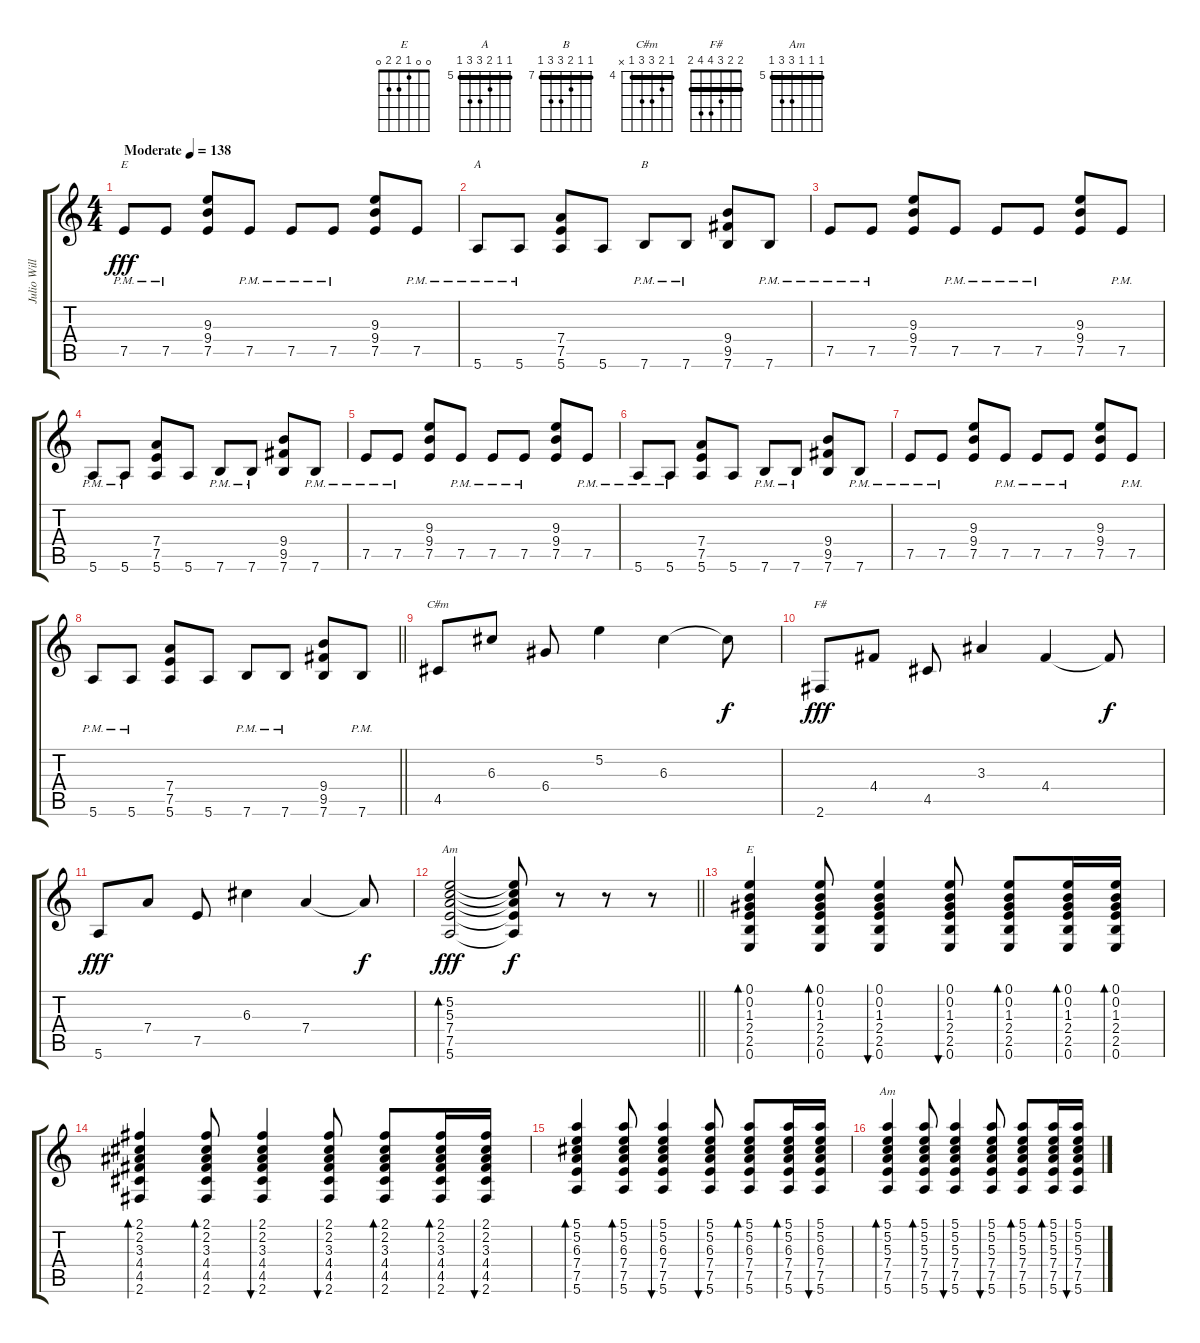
\track ("" "Julio Will") {instrument acousticguitarnylon}
\staff {score tabs}
\tuning (E4 B3 G3 D3 A2 E2) {hide}
\chord ("E" 7 9 9 9 7 0) {firstfret 7 barre 7}
\chord ("A" 5 5 6 7 7 5) {firstfret 5 barre 5}
\chord ("B" 7 7 8 9 9 7) {firstfret 7 barre 7}
\chord ("C#m" 4 5 6 6 4 x) {firstfret 4 barre 4}
\chord ("F#" 2 2 3 4 4 2) {barre 2}
\chord ("Am" x 5 5 7 7 5) {firstfret 5 barre 5}
\chord ("E" 0 0 1 2 2 0)
\chord ("Am" 5 5 5 7 7 5) {firstfret 5 barre 5}
\ts (4 4)
\tempo (138 "Moderate")
\clef g2
\ks c
7.5{pm}.8{ch "E" dy fff instrument acousticguitarnylon} 7.5{pm}.8 (9.3 9.4 7.5).8 7.5{pm}.8 7.5{pm}.8 7.5{pm}.8 (9.3 9.4 7.5).8 7.5{pm}.8 |
5.6{pm}.8{ch "A"} 5.6{pm}.8 (7.4 7.5 5.6).8 5.6.8 7.6{pm}.8{ch "B"} 7.6{pm}.8 (9.4 9.5 7.6).8 7.6{pm}.8 |
7.5{pm}.8 7.5{pm}.8 (9.3 9.4 7.5).8 7.5{pm}.8 7.5{pm}.8 7.5{pm}.8 (9.3 9.4 7.5).8 7.5{pm}.8 |
5.6{pm}.8 5.6{pm}.8 (7.4 7.5 5.6).8 5.6.8 7.6{pm}.8 7.6{pm}.8 (9.4 9.5 7.6).8 7.6{pm}.8 |
7.5{pm}.8 7.5{pm}.8 (9.3 9.4 7.5).8 7.5{pm}.8 7.5{pm}.8 7.5{pm}.8 (9.3 9.4 7.5).8 7.5{pm}.8 |
5.6{pm}.8 5.6{pm}.8 (7.4 7.5 5.6).8 5.6.8 7.6{pm}.8 7.6{pm}.8 (9.4 9.5 7.6).8 7.6{pm}.8 |
7.5{pm}.8 7.5{pm}.8 (9.3 9.4 7.5).8 7.5{pm}.8 7.5{pm}.8 7.5{pm}.8 (9.3 9.4 7.5).8 7.5{pm}.8 |
\barLineRight lightlight
5.6{pm}.8 5.6{pm}.8 (7.4 7.5 5.6).8 5.6.8 7.6{pm}.8 7.6{pm}.8 (9.4 9.5 7.6).8 7.6{pm}.8 |
4.5.8{ch "C#m"} 6.3.8 6.4.8 5.2.4 6.3.4 6.3{t}.8{dy f} |
2.6.8{ch "F#" dy fff} 4.4.8 4.5.8 3.3.4 4.4.4 4.4{t}.8{dy f} |
5.6.8{dy fff} 7.4.8 7.5.8 6.3.4 7.4.4 7.4{t}.8{dy f} |
\barLineRight lightlight
(5.2 5.3 7.4 7.5 5.6).2{bd 240 ch "Am" dy fff} (5.2{t} 5.3{t} 7.4{t} 7.5{t} 5.6{t}).8{dy f} r.8 r.8 r.8 |
(0.1 0.2 1.3 2.4 2.5 0.6).4{bd 60 ch "E"} (0.1 0.2 1.3 2.4 2.5 0.6).8{bd 60} (0.1 0.2 1.3 2.4 2.5 0.6).4{bu 60} (0.1 0.2 1.3 2.4 2.5 0.6).8{bu 60} (0.1 0.2 1.3 2.4 2.5 0.6).8{bd 60} (0.1 0.2 1.3 2.4 2.5 0.6).16{bd 60} (0.1 0.2 1.3 2.4 2.5 0.6).16{bd 60} |
(2.1 2.2 3.3 4.4 4.5 2.6).4{bd 60} (2.1 2.2 3.3 4.4 4.5 2.6).8{bd 60} (2.1 2.2 3.3 4.4 4.5 2.6).4{bu 60} (2.1 2.2 3.3 4.4 4.5 2.6).8{bu 60} (2.1 2.2 3.3 4.4 4.5 2.6).8{bd 60} (2.1 2.2 3.3 4.4 4.5 2.6).16{bd 60} (2.1 2.2 3.3 4.4 4.5 2.6).16{bu 60} |
(5.1 5.2 6.3 7.4 7.5 5.6).4{bd 60} (5.1 5.2 6.3 7.4 7.5 5.6).8{bd 60} (5.1 5.2 6.3 7.4 7.5 5.6).4{bu 60} (5.1 5.2 6.3 7.4 7.5 5.6).8{bu 60} (5.1 5.2 6.3 7.4 7.5 5.6).8{bd 60} (5.1 5.2 6.3 7.4 7.5 5.6).16{bd 60} (5.1 5.2 6.3 7.4 7.5 5.6).16{bu 60} |
(5.1 5.2 5.3 7.4 7.5 5.6).4{bd 60 ch "Am"} (5.1 5.2 5.3 7.4 7.5 5.6).8{bd 60} (5.1 5.2 5.3 7.4 7.5 5.6).4{bu 60} (5.1 5.2 5.3 7.4 7.5 5.6).8{bu 60} (5.1 5.2 5.3 7.4 7.5 5.6).8{bd 60} (5.1 5.2 5.3 7.4 7.5 5.6).16{bd 60} (5.1 5.2 5.3 7.4 7.5 5.6).16{bu 60}
